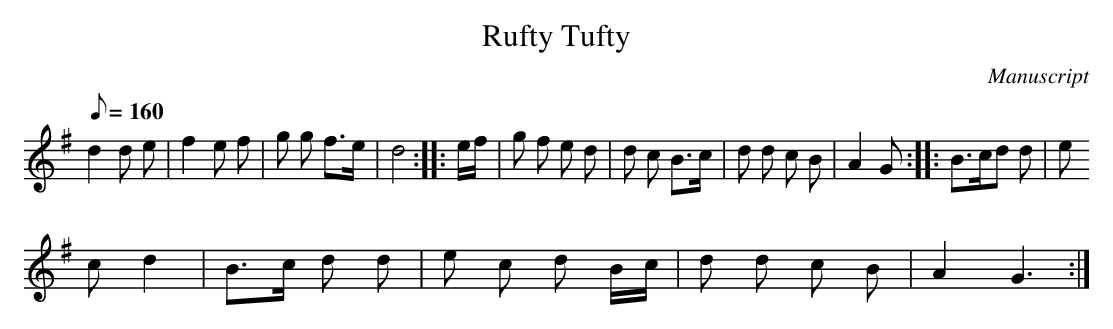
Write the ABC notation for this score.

X:1
T: Rufty Tufty
M:2/4s
L:1/8
Q:160
O:Manuscript
K:G
d2 d e|f2 e f|g g f>e|d4::e/2f/2|g f e d|d c B>c|d d c B|A2 G::B>cd d|e
c d2|\
B>c d d|e c d B/2c/2|d d c B|A2 G3:|
